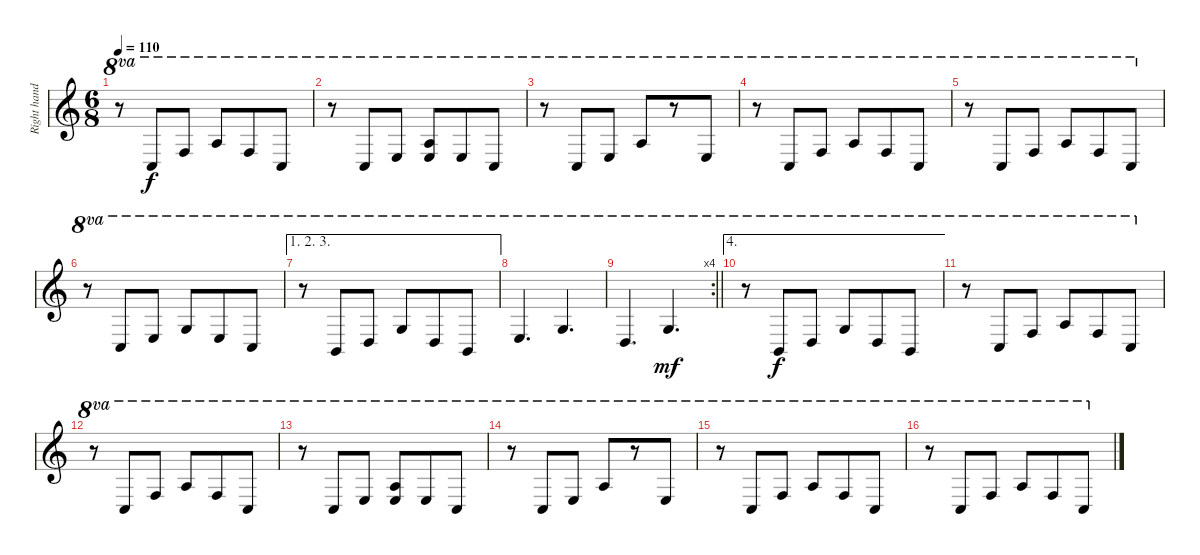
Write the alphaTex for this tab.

\track ("Right hand" "Right hand") {instrument brightacousticpiano}
\staff {score}
\tuning (E4 B3 G3 D3 A2 E2) {hide}
\ts (6 8)
\tempo 110
\clef g2
\ks c
r.8{ot 8va dy f} 1.2.8{ot 8va} 6.2.8{ot 8va} 5.1.8{ot 8va} 1.1.8{ot 8va} 1.2.8{ot 8va} |
r.8{ot 8va} 1.2.8{ot 8va} 0.1.8{ot 8va} (5.1 5.2).8{ot 8va} 0.1.8{ot 8va} 1.2.8{ot 8va} |
r.8{ot 8va} 1.2.8{ot 8va} 0.1.8{ot 8va} 5.1.8{ot 8va} r.8{ot 8va} 0.1.8{ot 8va} |
r.8{ot 8va} 1.2.8{ot 8va} 6.2.8{ot 8va} 5.1.8{ot 8va} 1.1.8{ot 8va} 1.2.8{ot 8va} |
r.8{ot 8va} 1.2.8{ot 8va} 6.2.8{ot 8va} 5.1.8{ot 8va} 1.1.8{ot 8va} 1.2.8{ot 8va} |
r.8{ot 8va} 1.2.8{ot 8va} 0.1.8{ot 8va} 3.1.8{ot 8va} 5.2.8{ot 8va} 1.2.8{ot 8va} |
\ae (1 2 3)
r.8{ot 8va} 0.2.8{ot 8va} 3.2.8{ot 8va} 3.1.8{ot 8va} 3.2.8{ot 8va} 0.2.8{ot 8va} |
0.1.4{d ot 8va} 3.1.4{d ot 8va} |
\rc 4
\barLineRight lightlight
3.2.4{d ot 8va} 3.1.4{d ot 8va dy mf} |
\ae 4
r.8{ot 8va} 0.2.8{ot 8va dy f} 3.2.8{ot 8va} 3.1.8{ot 8va} 3.2.8{ot 8va} 0.2.8{ot 8va} |
r.8{ot 8va} 1.2.8{ot 8va} 6.2.8{ot 8va} 5.1.8{ot 8va} 1.1.8{ot 8va} 1.2.8{ot 8va} |
r.8{ot 8va} 1.2.8{ot 8va} 6.2.8{ot 8va} 5.1.8{ot 8va} 1.1.8{ot 8va} 1.2.8{ot 8va} |
r.8{ot 8va} 1.2.8{ot 8va} 0.1.8{ot 8va} (5.1 5.2).8{ot 8va} 0.1.8{ot 8va} 1.2.8{ot 8va} |
r.8{ot 8va} 1.2.8{ot 8va} 0.1.8{ot 8va} 5.1.8{ot 8va} r.8{ot 8va} 0.1.8{ot 8va} |
r.8{ot 8va} 1.2.8{ot 8va} 6.2.8{ot 8va} 5.1.8{ot 8va} 1.1.8{ot 8va} 1.2.8{ot 8va} |
r.8{ot 8va} 1.2.8{ot 8va} 6.2.8{ot 8va} 5.1.8{ot 8va} 1.1.8{ot 8va} 1.2.8{ot 8va}
